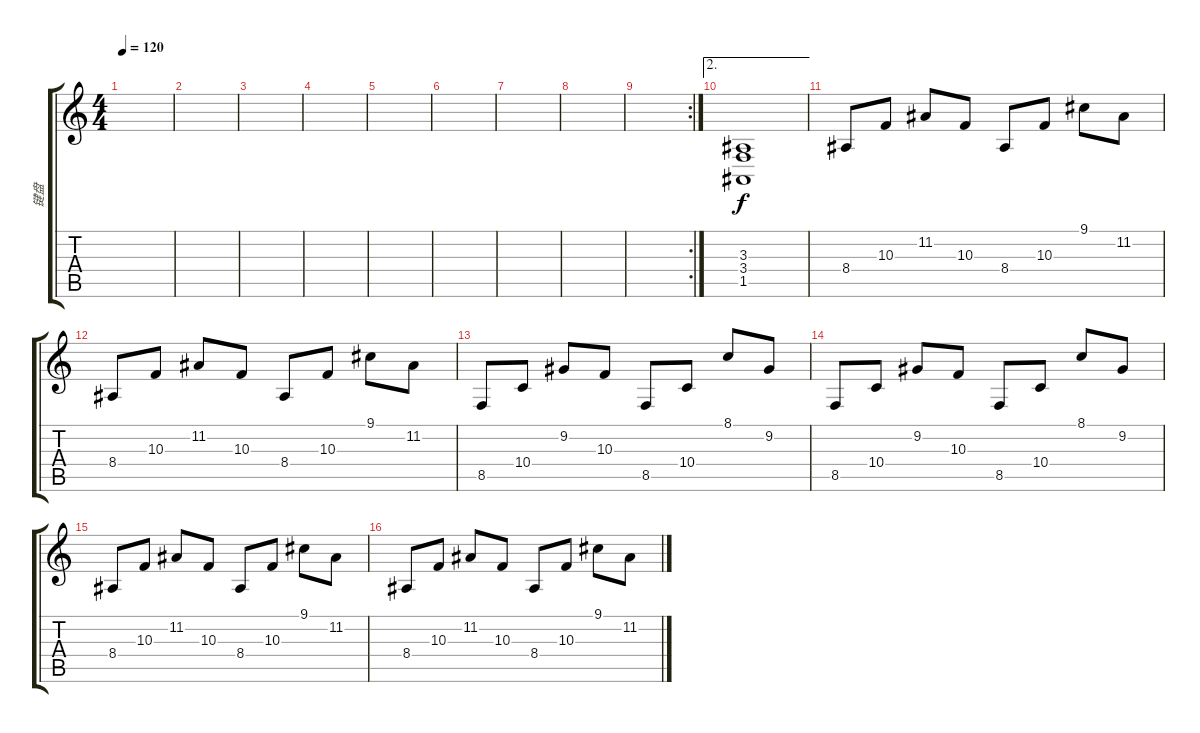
\track ("键盘" "键盘") {instrument electricpiano2}
\staff {score tabs}
\tuning (E4 B3 G3 D3 A2 E2) {hide}
\ts (4 4)
\tempo 120
\clef g2
\ks c
|
|
|
|
|
|
|
|
\rc 2
|
\ae 2
(3.3 3.4 1.5).1 |
8.4.8 10.3.8 11.2.8 10.3.8 8.4.8 10.3.8 9.1.8 11.2.8 |
8.4.8 10.3.8 11.2.8 10.3.8 8.4.8 10.3.8 9.1.8 11.2.8 |
8.5.8 10.4.8 9.2.8 10.3.8 8.5.8 10.4.8 8.1.8 9.2.8 |
8.5.8 10.4.8 9.2.8 10.3.8 8.5.8 10.4.8 8.1.8 9.2.8 |
8.4.8 10.3.8 11.2.8 10.3.8 8.4.8 10.3.8 9.1.8 11.2.8 |
8.4.8 10.3.8 11.2.8 10.3.8 8.4.8 10.3.8 9.1.8 11.2.8
